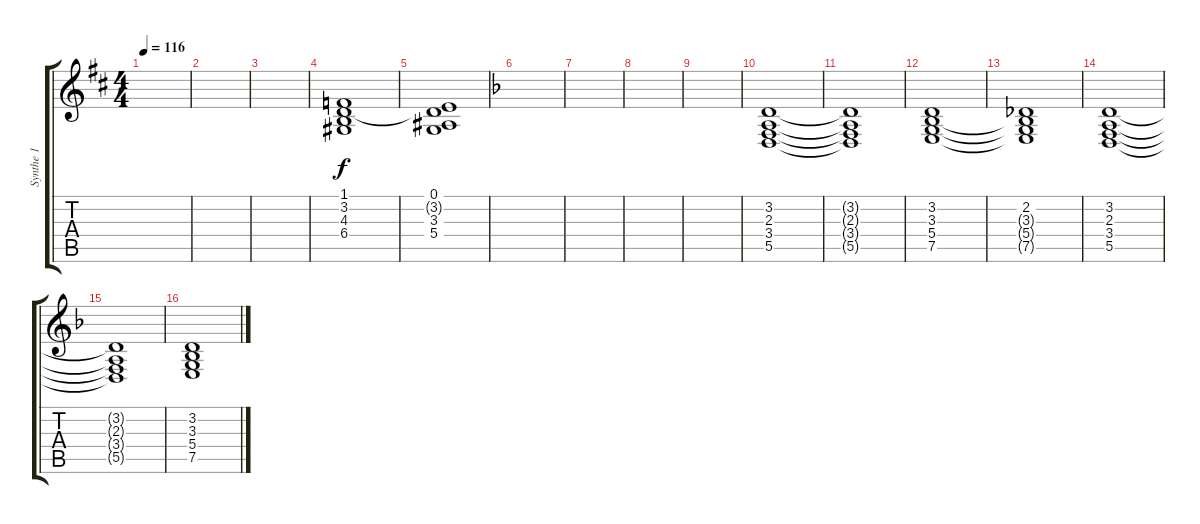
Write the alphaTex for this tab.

\track ("Synthe 1" "Synthe 1") {instrument synthstrings1}
\staff {score tabs}
\tuning (E4 B3 G3 D3 A2 E2) {hide}
\ts (4 4)
\tempo 116
\clef g2
\ks d
|
|
|
(1.1 3.2 4.3 6.4).1 |
(0.1 3.2{t} 3.3 5.4).1 |
\ks f
|
|
|
|
(3.2 2.3 3.4 5.5).1 |
(3.2{t} 2.3{t} 3.4{t} 5.5{t}).1 |
(3.2 3.3 5.4 7.5).1 |
(2.2 3.3{t} 5.4{t} 7.5{t}).1 |
(3.2 2.3 3.4 5.5).1 |
(3.2{t} 2.3{t} 3.4{t} 5.5{t}).1 |
(3.2 3.3 5.4 7.5).1
